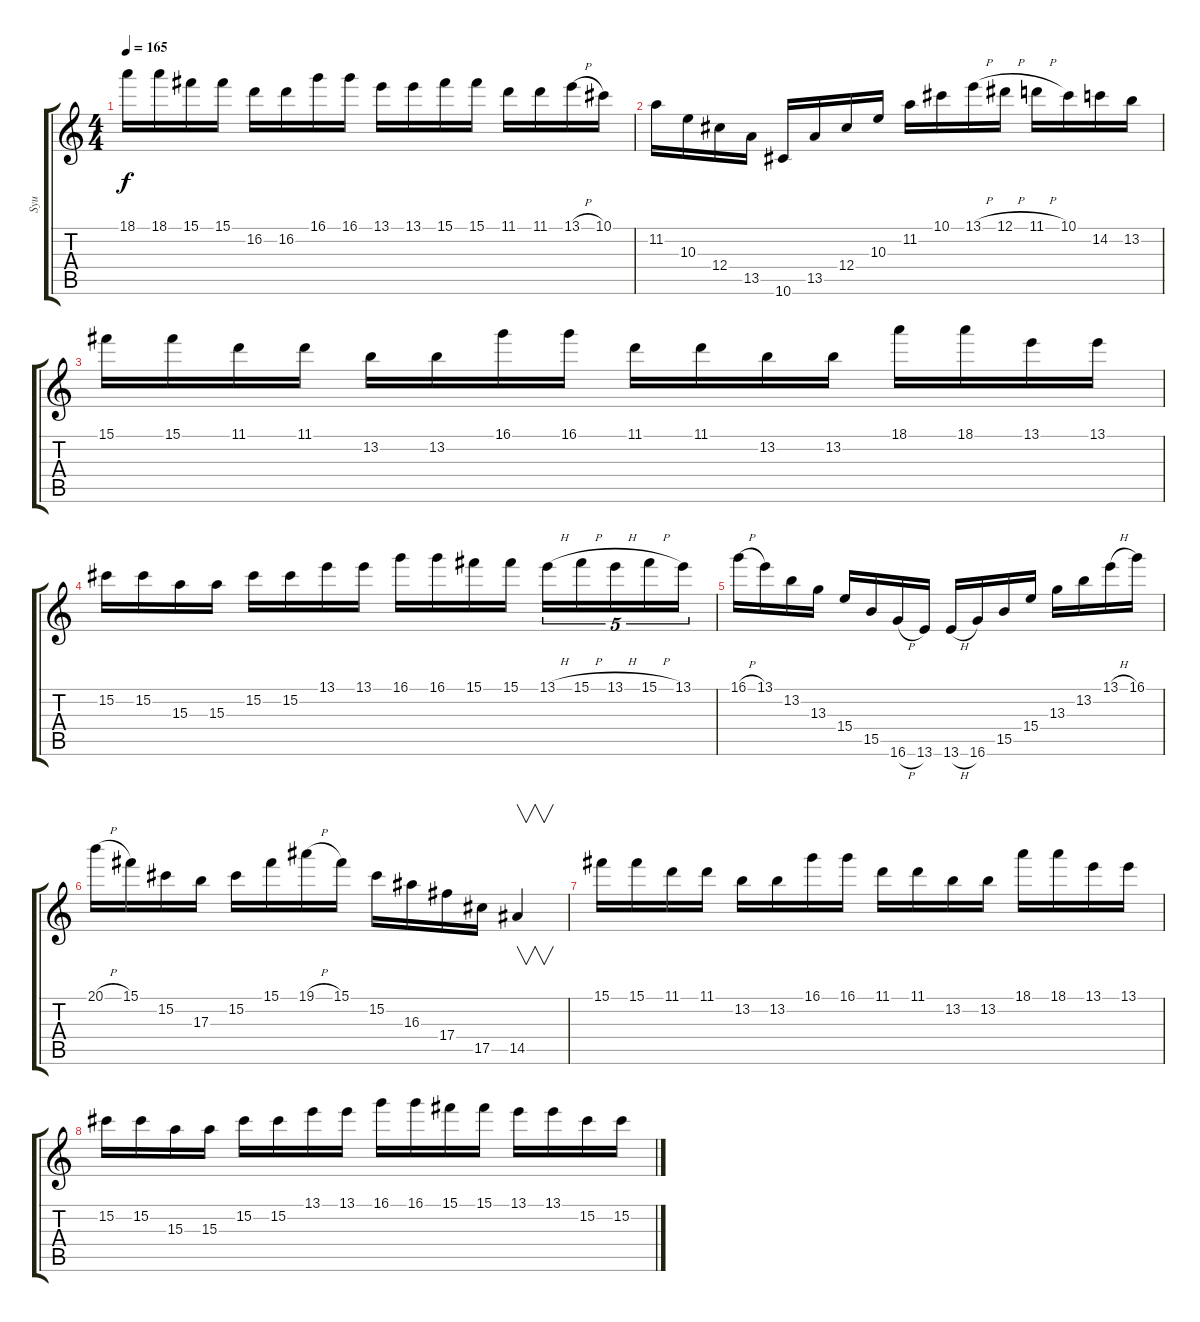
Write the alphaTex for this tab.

\track ("Syu" "Syu") {instrument distortionguitar}
\staff {score tabs}
\tuning (Eb4 Bb3 Gb3 Db3 Ab2 Eb2) {hide}
\ts (4 4)
\tempo 165
\clef g2
\ks c
18.1.16{dy f} 18.1.16 15.1.16 15.1.16 16.2.16 16.2.16 16.1.16 16.1.16 13.1.16 13.1.16 15.1.16 15.1.16 11.1.16 11.1.16 13.1{h}.16 10.1.16 |
11.2.16 10.3.16 12.4.16 13.5.16 10.6.16 13.5.16 12.4.16 10.3.16 11.2.16 10.1.16 13.1{h}.16 12.1{h}.16 11.1{h}.16 10.1.16 14.2.16 13.2.16 |
15.1.16 15.1.16 11.1.16 11.1.16 13.2.16 13.2.16 16.1.16 16.1.16 11.1.16 11.1.16 13.2.16 13.2.16 18.1.16 18.1.16 13.1.16 13.1.16 |
15.2.16 15.2.16 15.3.16 15.3.16 15.2.16 15.2.16 13.1.16 13.1.16 16.1.16 16.1.16 15.1.16 15.1.16 13.1{h}.16{tu (5 4)} 15.1{h}.16{tu (5 4)} 13.1{h}.16{tu (5 4)} 15.1{h}.16{tu (5 4)} 13.1.16{tu (5 4)} |
16.1{h}.16 13.1.16 13.2.16 13.3.16 15.4.16 15.5.16 16.6{h}.16 13.6.16 13.6{h}.16 16.6.16 15.5.16 15.4.16 13.3.16 13.2.16 13.1{h}.16 16.1.16 |
20.1{h}.16 15.1.16 15.2.16 17.3.16 15.2.16 15.1.16 19.1{h}.16 15.1.16 15.2.16 16.3.16 17.4.16 17.5.16 14.5.4{v} |
15.1.16 15.1.16 11.1.16 11.1.16 13.2.16 13.2.16 16.1.16 16.1.16 11.1.16 11.1.16 13.2.16 13.2.16 18.1.16 18.1.16 13.1.16 13.1.16 |
15.2.16 15.2.16 15.3.16 15.3.16 15.2.16 15.2.16 13.1.16 13.1.16 16.1.16 16.1.16 15.1.16 15.1.16 13.1.16 13.1.16 15.2.16 15.2.16
